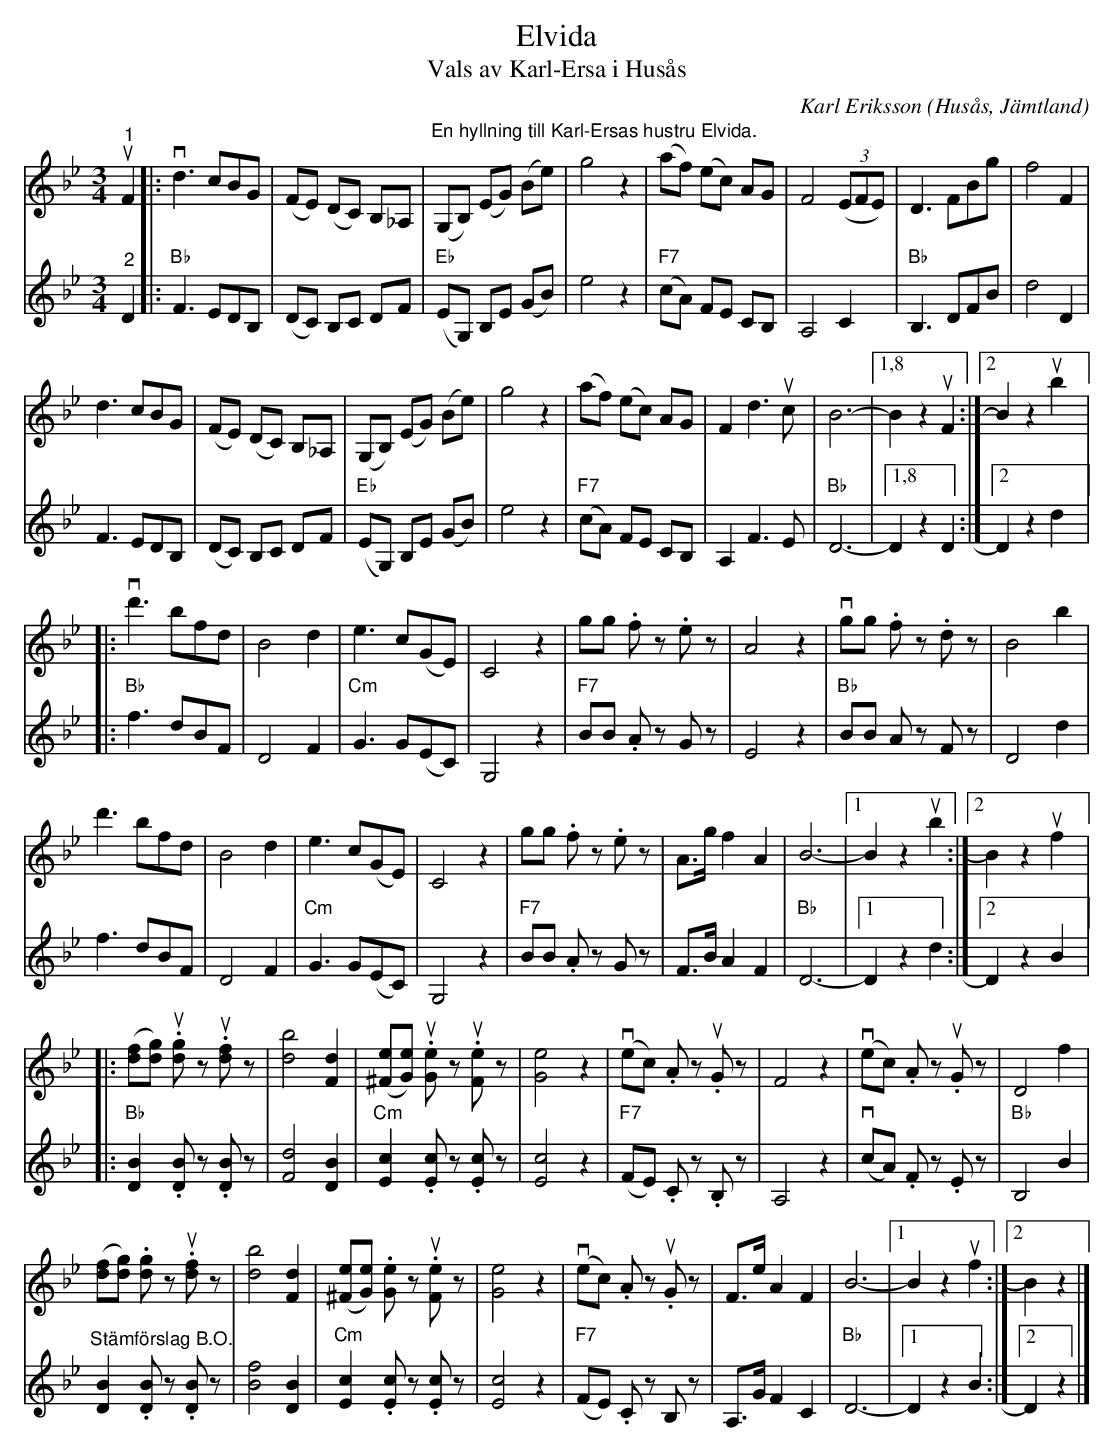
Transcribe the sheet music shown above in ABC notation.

X:1
T:Elvida
T:Vals av Karl-Ersa i Husås
C:Karl Eriksson
O:Husås, Jämtland
L:1/8
M:3/4
K:Bb
V:1
"^1"u F2 |:v d3 cBG | (FE) (DC) B,_A, | "^En hyllning till Karl-Ersas hustru Elvida." (G,B,) (EG) (Be) | g4 z2 | (af) (ec) AG | F4 (3(EFE) | D3 FBg | f4 F2 |
d3 cBG | (FE) (DC) B,_A, | (G,B,) (EG) (Be) | g4 z2 | (af) (ec) AG | F2 d3u c | B6- |1,8 B2 z2u F2 :|2 B2 z2u b2 |:
v d'3 bfd | B4 d2 | e3 c(GE) | C4 z2 | gg .f z .e z | A4 z2 |v gg .f z .d z | B4 b2 |
d'3 bfd | B4 d2 | e3 c(GE) | C4 z2 |  gg .f z .e z | A>g f2 A2 | B6- |1 B2 z2u b2 :|2 B2 z2u f2 |:
([df][dg])u .[dg] zu .[df] z | [db]4 [Fd]2 | ([^Fe][Ge])u .[Ge] zu .[Fe] z | [Ge]4 z2 |v (ec) .A zu .G z | F4 z2 | v (ec) .A zu .G z | D4 f2 |
([df][dg]) .[dg] zu .[df] z | [db]4 [Fd]2 | ([^Fe][Ge]) .[Ge] zu .[Fe] z | [Ge]4 z2 |v (ec) .A zu .G z | F>e A2 F2 | B6- |1 B2 z2u f2 :|2  B2 z2 |]
V:2
"^2" D2 |: "Bb" F3 EDB, | (DC) B,C DF |"Eb" (EG,) B,E (GB) | e4 z2 | "F7" (cA) FE CB, | A,4 C2 |
"Bb" B,3 DFB | d4 D2 | F3 EDB, | (DC) B,C DF |"Eb" (EG,) B,E (GB) | e4 z2 | "F7" (cA) FE CB, |
A,2 F3 E |"Bb" D6- |1,8 D2 z2 D2 :|2 D2 z2 d2 |: "Bb" f3 dBF | D4 F2 | "Cm" G3 G(EC) | G,4 z2 |
"F7" BB .A z G z | E4 z2 | "Bb" BB A z F z | D4 d2 | f3 dBF | D4 F2 | "Cm" G3 G(EC) | G,4 z2 | "F7" BB .A z G z |
F>B A2 F2 |"Bb" D6- |1 D2 z2 d2 :|2 D2 z2 B2 |:
"Bb" [DB]2 .[DB] z .[DB] z | [Fd]4 [DB]2 |"Cm" [Ec]2 .[Ec] z .[Ec] z | [Ec]4 z2 | "F7" (FE) .C z .B, z | A,4 z2 | v (cA) .F z .E z |"Bb" B,4 B2 |
"^Stämförslag B.O." [DB]2 .[DB] z .[DB] z | [Bf]4 [DB]2 | "Cm" [Ec]2 .[Ec] z .[Ec] z | [Ec]4 z2 | "F7" (FE) .C z B, z |  A,>G F2 C2 |"Bb" D6- |1 D2 z2 B2 :|2 D2 z2 |]
